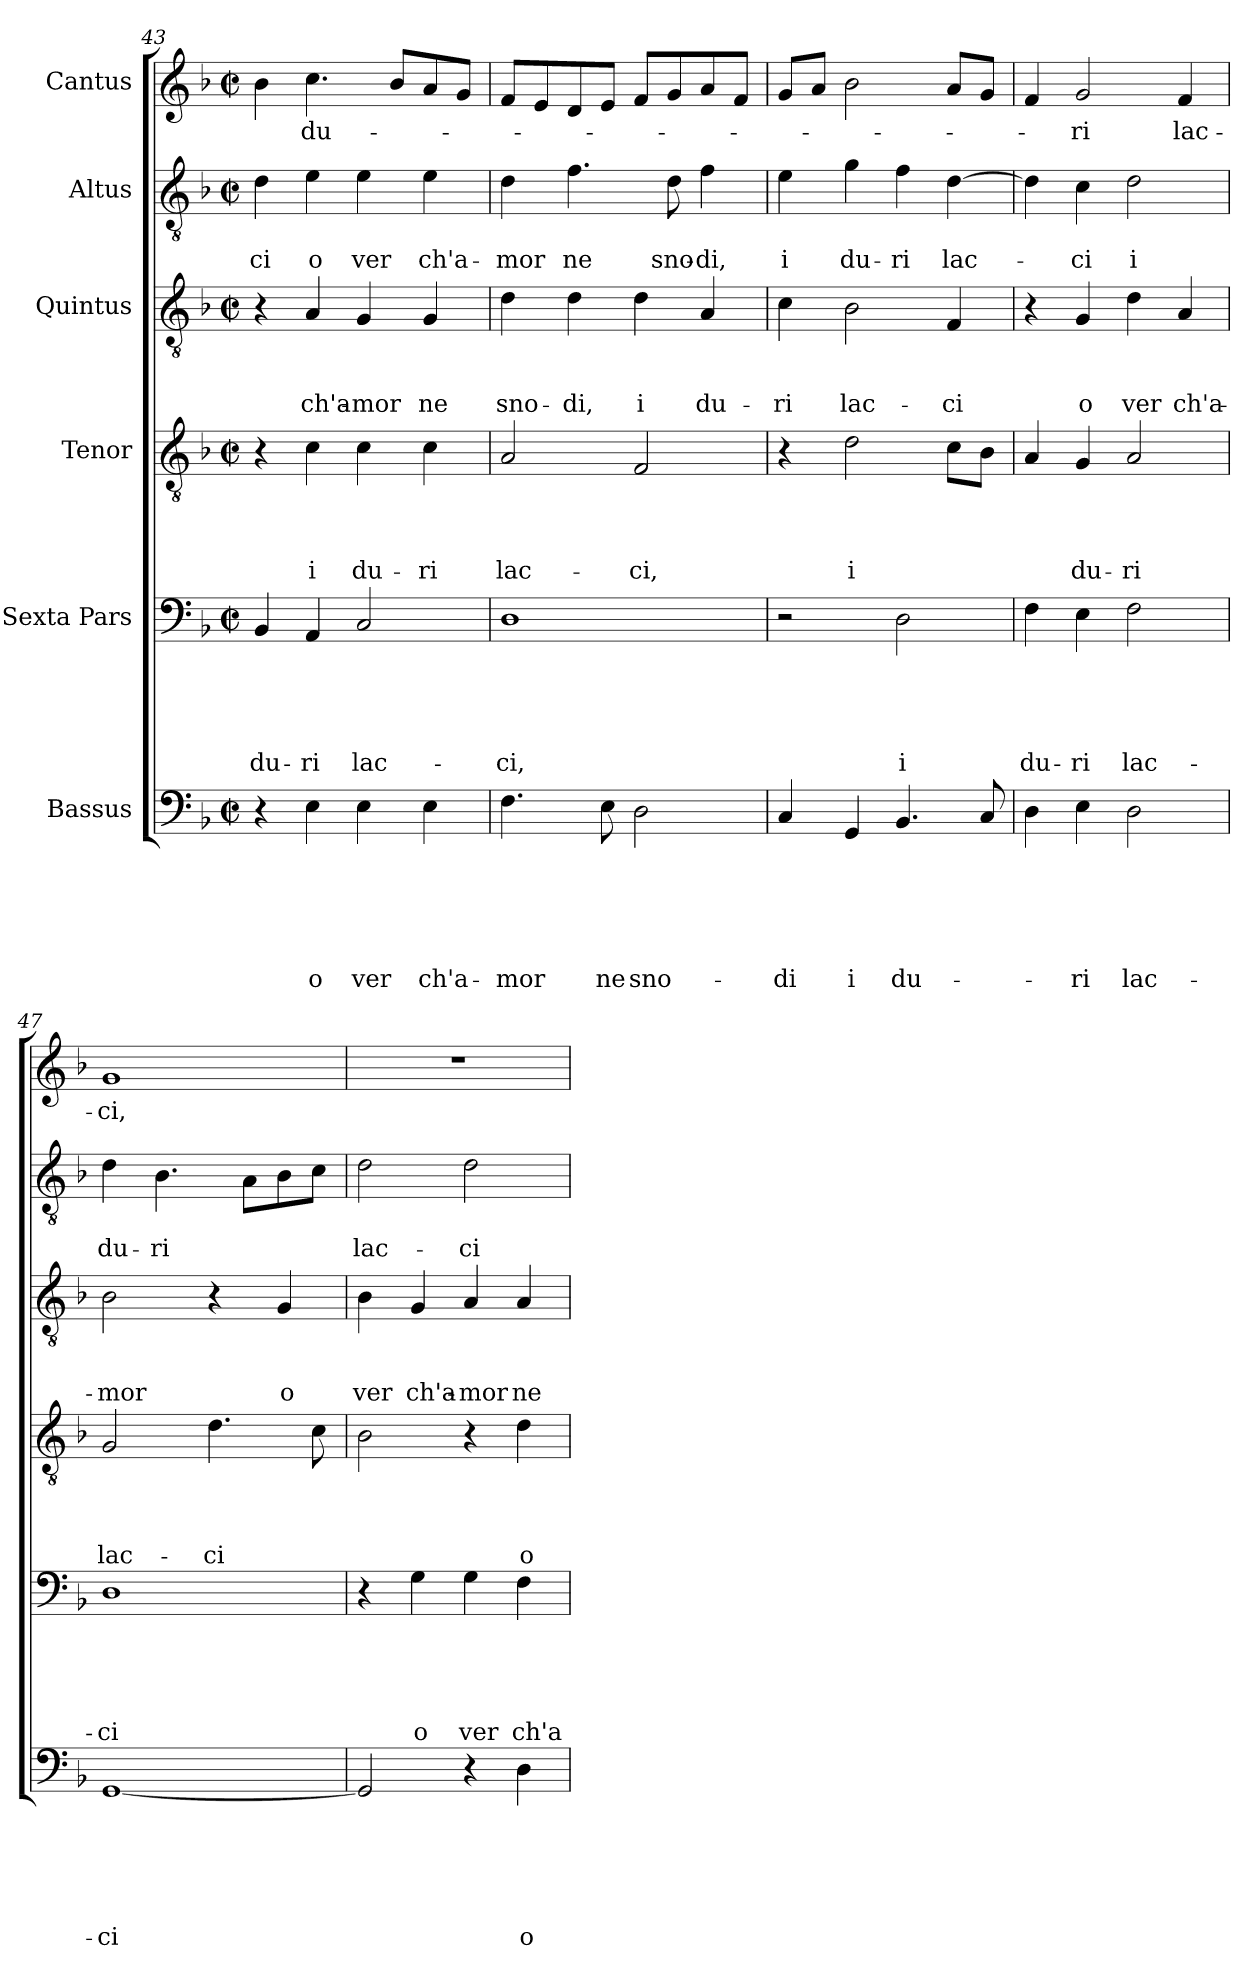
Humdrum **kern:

**kern	**text	**text	**text	**text	**text	**text	**kern	**text	**text	**text	**text	**text	**kern	**text	**text	**text	**text	**kern	**text	**text	**text	**kern	**text	**text	**kern	**text
*part6	*part6	*part6	*part6	*part6	*part6	*part6	*part5	*part5	*part5	*part5	*part5	*part5	*part4	*part4	*part4	*part4	*part4	*part3	*part3	*part3	*part3	*part2	*part2	*part2	*part1	*part1
*staff6	*staff6	*staff6	*staff6	*staff6	*staff6	*staff6	*staff5	*staff5	*staff5	*staff5	*staff5	*staff5	*staff4	*staff4	*staff4	*staff4	*staff4	*staff3	*staff3	*staff3	*staff3	*staff2	*staff2	*staff2	*staff1	*staff1
*I"Bassus	*	*	*	*	*	*	*I"Sexta Pars	*	*	*	*	*	*I"Tenor	*	*	*	*	*I"Quintus	*	*	*	*I"Altus	*	*	*I"Cantus	*
*clefF4	*	*	*	*	*	*	*clefF4	*	*	*	*	*	*clefGv2	*	*	*	*	*clefGv2	*	*	*	*clefGv2	*	*	*clefG2	*
*k[b-]	*	*	*	*	*	*	*k[b-]	*	*	*	*	*	*k[b-]	*	*	*	*	*k[b-]	*	*	*	*k[b-]	*	*	*k[b-]	*
*F:	*	*	*	*	*	*	*F:	*	*	*	*	*	*F:	*	*	*	*	*F:	*	*	*	*F:	*	*	*F:	*
*M2/2	*	*	*	*	*	*	*M2/2	*	*	*	*	*	*M2/2	*	*	*	*	*M2/2	*	*	*	*M2/2	*	*	*M2/2	*
*met(c|)	*	*	*	*	*	*	*met(c|)	*	*	*	*	*	*met(c|)	*	*	*	*	*met(c|)	*	*	*	*met(c|)	*	*	*met(c|)	*
=43	=43	=43	=43	=43	=43	=43	=43	=43	=43	=43	=43	=43	=43	=43	=43	=43	=43	=43	=43	=43	=43	=43	=43	=43	=43	=43
4r	.	.	.	.	.	.	4BB-/	.	.	.	.	du-	4r	.	.	.	.	4r	.	.	.	4d\	.	-ci	4b-\	.
4E\	.	.	.	.	.	o	4AA/	.	.	.	.	-ri	4c\	.	.	.	i	4A/	.	.	ch'a-	4e\	.	o	4.cc\	du-
4E\	.	.	.	.	.	ver	2C/	.	.	.	.	lac-	4c\	.	.	.	du-	4G/	.	.	-mor	4e\	.	ver	.	.
.	.	.	.	.	.	.	.	.	.	.	.	.	.	.	.	.	.	.	.	.	.	.	.	.	8b-/L	.
4E\	.	.	.	.	.	ch'a-	.	.	.	.	.	.	4c\	.	.	.	-ri	4G/	.	.	ne	4e\	.	ch'a-	8a/	.
.	.	.	.	.	.	.	.	.	.	.	.	.	.	.	.	.	.	.	.	.	.	.	.	.	8g/J	.
=44	=44	=44	=44	=44	=44	=44	=44	=44	=44	=44	=44	=44	=44	=44	=44	=44	=44	=44	=44	=44	=44	=44	=44	=44	=44	=44
4.F\	.	.	.	.	.	-mor	1D	.	.	.	.	-ci,	2A/	.	.	.	lac-	4d\	.	.	sno-	4d\	.	-mor	8f/L	.
.	.	.	.	.	.	.	.	.	.	.	.	.	.	.	.	.	.	.	.	.	.	.	.	.	8e/	.
.	.	.	.	.	.	.	.	.	.	.	.	.	.	.	.	.	.	4d\	.	.	-di,	4.f\	.	ne	8d/	.
8E\	.	.	.	.	.	ne	.	.	.	.	.	.	.	.	.	.	.	.	.	.	.	.	.	.	8e/J	.
2D\	.	.	.	.	.	sno-	.	.	.	.	.	.	2F/	.	.	.	-ci,	4d\	.	.	i	.	.	.	8f/L	.
.	.	.	.	.	.	.	.	.	.	.	.	.	.	.	.	.	.	.	.	.	.	8d\	.	sno-	8g/	.
.	.	.	.	.	.	.	.	.	.	.	.	.	.	.	.	.	.	4A/	.	.	du-	4f\	.	-di,	8a/	.
.	.	.	.	.	.	.	.	.	.	.	.	.	.	.	.	.	.	.	.	.	.	.	.	.	8f/J	.
=45	=45	=45	=45	=45	=45	=45	=45	=45	=45	=45	=45	=45	=45	=45	=45	=45	=45	=45	=45	=45	=45	=45	=45	=45	=45	=45
4C/	.	.	.	.	.	-di	2r	.	.	.	.	.	4r	.	.	.	.	4c\	.	.	-ri	4e\	.	i	8g/L	.
.	.	.	.	.	.	.	.	.	.	.	.	.	.	.	.	.	.	.	.	.	.	.	.	.	8a/J	.
4GG/	.	.	.	.	.	i	.	.	.	.	.	.	2d\	.	.	.	i	2B-\	.	.	lac-	4g\	.	du-	2b-\	.
4.BB-/	.	.	.	.	.	du-	2D\	.	.	.	.	i	.	.	.	.	.	.	.	.	.	4f\	.	-ri	.	.
.	.	.	.	.	.	.	.	.	.	.	.	.	8c\L	.	.	.	.	4F/	.	.	-ci	[4d\	.	lac-	8a/L	.
8C/	.	.	.	.	.	.	.	.	.	.	.	.	8B-\J	.	.	.	.	.	.	.	.	.	.	.	8g/J	.
=46	=46	=46	=46	=46	=46	=46	=46	=46	=46	=46	=46	=46	=46	=46	=46	=46	=46	=46	=46	=46	=46	=46	=46	=46	=46	=46
4D\	.	.	.	.	.	.	4F\	.	.	.	.	du-	4A/	.	.	.	.	4r	.	.	.	4d\]	.	.	4f/	.
4E\	.	.	.	.	.	-ri	4E\	.	.	.	.	-ri	4G/	.	.	.	du-	4G/	.	.	o	4c\	.	-ci	2g/	-ri
2D\	.	.	.	.	.	lac-	2F\	.	.	.	.	lac-	2A/	.	.	.	-ri	4d\	.	.	ver	2d\	.	i	.	.
.	.	.	.	.	.	.	.	.	.	.	.	.	.	.	.	.	.	4A/	.	.	ch'a-	.	.	.	4f/	lac-
!!LO:LB:g=z
=47	=47	=47	=47	=47	=47	=47	=47	=47	=47	=47	=47	=47	=47	=47	=47	=47	=47	=47	=47	=47	=47	=47	=47	=47	=47	=47
[1GG	.	.	.	.	.	-ci	1D	.	.	.	.	-ci	2G/	.	.	.	lac-	2B-\	.	.	-mor	4d\	.	du-	1g	-ci,
.	.	.	.	.	.	.	.	.	.	.	.	.	.	.	.	.	.	.	.	.	.	4.B-\	.	-ri	.	.
.	.	.	.	.	.	.	.	.	.	.	.	.	4.d\	.	.	.	-ci	4r	.	.	.	.	.	.	.	.
.	.	.	.	.	.	.	.	.	.	.	.	.	.	.	.	.	.	.	.	.	.	8A\L	.	.	.	.
.	.	.	.	.	.	.	.	.	.	.	.	.	.	.	.	.	.	4G/	.	.	o	8B-\	.	.	.	.
.	.	.	.	.	.	.	.	.	.	.	.	.	8c\	.	.	.	.	.	.	.	.	8c\J	.	.	.	.
=48	=48	=48	=48	=48	=48	=48	=48	=48	=48	=48	=48	=48	=48	=48	=48	=48	=48	=48	=48	=48	=48	=48	=48	=48	=48	=48
2GG/]	.	.	.	.	.	.	4r	.	.	.	.	.	2B-\	.	.	.	.	4B-\	.	.	ver	2d\	.	lac-	1r	.
.	.	.	.	.	.	.	4G\	.	.	.	.	o	.	.	.	.	.	4G/	.	.	ch'a-	.	.	.	.	.
4r	.	.	.	.	.	.	4G\	.	.	.	.	ver	4r	.	.	.	.	4A/	.	.	-mor	2d\	.	-ci	.	.
4D\	.	.	.	.	.	o	4F\	.	.	.	.	ch'a-	4d\	.	.	.	o	4A/	.	.	ne	.	.	.	.	.
=	=	=	=	=	=	=	=	=	=	=	=	=	=	=	=	=	=	=	=	=	=	=	=	=	=	=
*-	*-	*-	*-	*-	*-	*-	*-	*-	*-	*-	*-	*-	*-	*-	*-	*-	*-	*-	*-	*-	*-	*-	*-	*-	*-	*-
